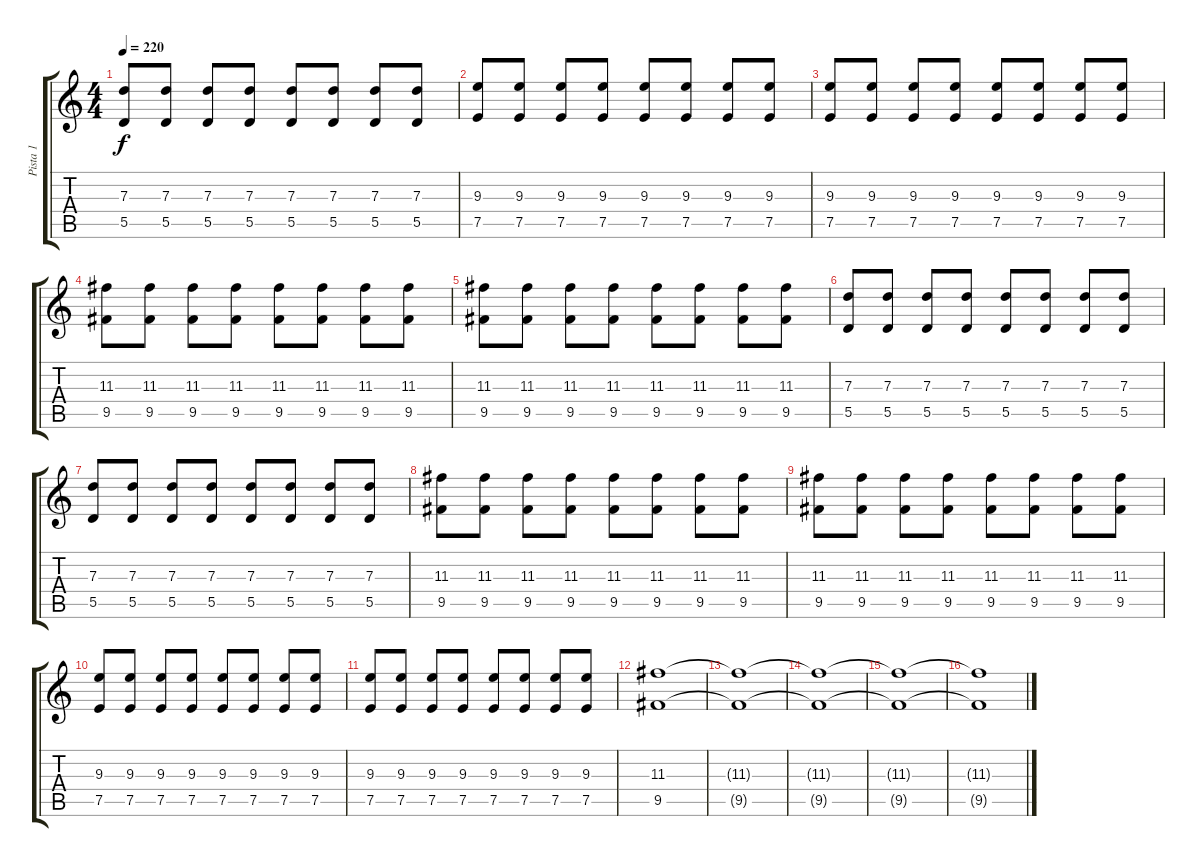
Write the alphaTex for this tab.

\track ("Pista 1" "Pista 1") {instrument distortionguitar}
\staff {score tabs}
\tuning (E4 B3 G3 D3 A2 E2) {hide}
\ts (4 4)
\tempo 220
\clef g2
\ks c
(7.3 5.5).8{dy f} (7.3 5.5).8 (7.3 5.5).8 (7.3 5.5).8 (7.3 5.5).8 (7.3 5.5).8 (7.3 5.5).8 (7.3 5.5).8 |
(9.3 7.5).8 (9.3 7.5).8 (9.3 7.5).8 (9.3 7.5).8 (9.3 7.5).8 (9.3 7.5).8 (9.3 7.5).8 (9.3 7.5).8 |
(9.3 7.5).8 (9.3 7.5).8 (9.3 7.5).8 (9.3 7.5).8 (9.3 7.5).8 (9.3 7.5).8 (9.3 7.5).8 (9.3 7.5).8 |
(11.3 9.5).8 (11.3 9.5).8 (11.3 9.5).8 (11.3 9.5).8 (11.3 9.5).8 (11.3 9.5).8 (11.3 9.5).8 (11.3 9.5).8 |
(11.3 9.5).8 (11.3 9.5).8 (11.3 9.5).8 (11.3 9.5).8 (11.3 9.5).8 (11.3 9.5).8 (11.3 9.5).8 (11.3 9.5).8 |
(7.3 5.5).8 (7.3 5.5).8 (7.3 5.5).8 (7.3 5.5).8 (7.3 5.5).8 (7.3 5.5).8 (7.3 5.5).8 (7.3 5.5).8 |
(7.3 5.5).8 (7.3 5.5).8 (7.3 5.5).8 (7.3 5.5).8 (7.3 5.5).8 (7.3 5.5).8 (7.3 5.5).8 (7.3 5.5).8 |
(11.3 9.5).8 (11.3 9.5).8 (11.3 9.5).8 (11.3 9.5).8 (11.3 9.5).8 (11.3 9.5).8 (11.3 9.5).8 (11.3 9.5).8 |
(11.3 9.5).8 (11.3 9.5).8 (11.3 9.5).8 (11.3 9.5).8 (11.3 9.5).8 (11.3 9.5).8 (11.3 9.5).8 (11.3 9.5).8 |
(9.3 7.5).8 (9.3 7.5).8 (9.3 7.5).8 (9.3 7.5).8 (9.3 7.5).8 (9.3 7.5).8 (9.3 7.5).8 (9.3 7.5).8 |
(9.3 7.5).8 (9.3 7.5).8 (9.3 7.5).8 (9.3 7.5).8 (9.3 7.5).8 (9.3 7.5).8 (9.3 7.5).8 (9.3 7.5).8 |
(11.3 9.5).1 |
(11.3{t} 9.5{t}).1 |
(11.3{t} 9.5{t}).1 |
(11.3{t} 9.5{t}).1 |
(11.3{t} 9.5{t}).1
